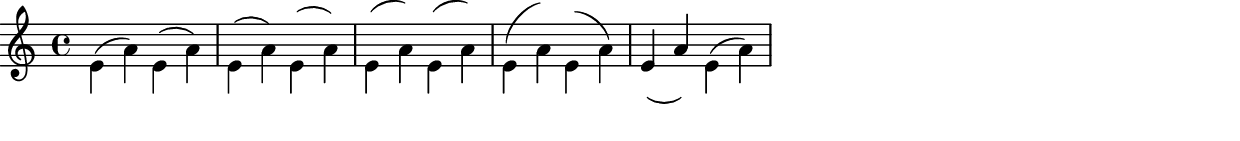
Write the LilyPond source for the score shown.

%% Generated by lilypond-book.py
%% Options: [exampleindent=10.16\mm,indent=0\mm,line-width=160\mm]
\include "lilypond-book-preamble.ly"


% ****************************************************************
% Start cut-&-pastable-section
% ****************************************************************



\paper {
  indent = 0\mm
  line-width = 160\mm
  % offset the left padding, also add 1mm as lilypond creates cropped
  % images with a little space on the right
  line-width = #(- line-width (* mm  3.000000) (* mm 1))
}

\layout {
  
}





% ****************************************************************
% ly snippet:
% ****************************************************************
\sourcefilename "moving-slur-positions-vertically.ly"
\sourcefileline 0
%% DO NOT EDIT this file manually; it is automatically
%% generated from LSR http://lsr.dsi.unimi.it
%% Make any changes in LSR itself, or in Documentation/snippets/new/ ,
%% and then run scripts/auxiliar/makelsr.py
%%
%% This file is in the public domain.
\version "2.14.2"

\header {
  lsrtags = "tweaks-and-overrides, expressive-marks"

%% Translation of GIT committish: 6977ddc9a3b63ea810eaecb864269c7d847ccf98
  texidoces = "
Se puede ajustar la posición vertical de una ligadura de
expresión utilizando la propiedad @code{positions} del objeto
@code{Slur}.  La propiedad tiene dos parámetros, refiriéndose el
primero al extremo izquierdo de la ligadura y el segundo al derecho.
Los valores de los parámetros no se utilizan por parte de LilyPond
para producir un desplazamiento exacto de la ligadura: más bien
selecciona la colocación que mejor aspecto tiene, teniendo en cuenta
los valores de los parámetros.  Los valores positivos desplazan la
ligadura hacia arriba, y son adecuados a notas que tienen las plicas
hacia abajo.  Los valores negativos desplazan las ligaduras bajas aún
más hacia abajo.

"
  doctitlees = "Desplazar ligaduras de expresión verticalmente"



  texidoc = "
The vertical position of a slur can be adjusted using the
@code{positions} property of @code{Slur}.  The property has 2
parameters, the first referring to the left end of the slur and the
second to the right.  The values of the parameters are not used by
LilyPond to make an exact movement of the slur - instead it selects
what placement of the slur looks best, taking into account the
parameter values.  Positive values move the slur up, and are
appropriate for notes with stems down.  Negative values move downward
slurs further down.

"
  doctitle = "Moving slur positions vertically"
} % begin verbatim


\relative c' {
  \stemDown
  e4( a)
  \override Slur #'positions = #'(1 . 1)
  e4( a)
  \override Slur #'positions = #'(2 . 2)
  e4( a)
  \override Slur #'positions = #'(3 . 3)
  e4( a)
  \override Slur #'positions = #'(4 . 4)
  e4( a)
  \override Slur #'positions = #'(5 . 5)
  e4( a)
  \override Slur #'positions = #'(0 . 5)
  e4( a)
  \override Slur #'positions = #'(5 . 0)
  e4( a)
  \stemUp
  \override Slur #'positions = #'(-5 . -5)
  e4( a)
  \stemDown
  \revert Slur #'positions
  e4( a)
}




% ****************************************************************
% end ly snippet
% ****************************************************************
